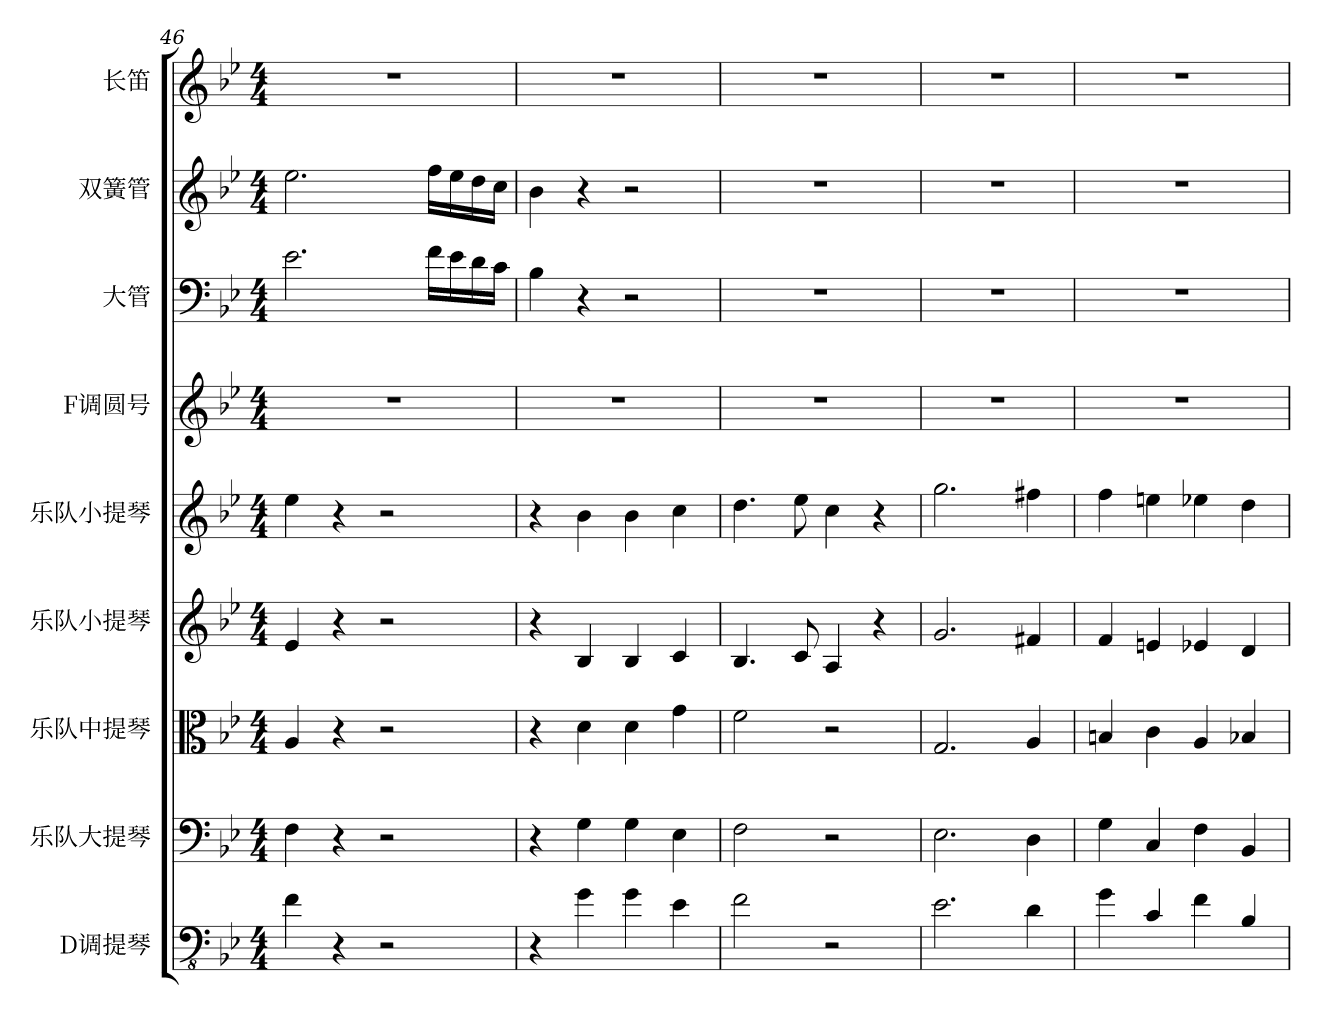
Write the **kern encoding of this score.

**kern	**kern	**kern	**kern	**kern	**kern	**kern	**kern	**kern
*part9	*part8	*part7	*part6	*part5	*part4	*part3	*part2	*part1
*staff9	*staff8	*staff7	*staff6	*staff5	*staff4	*staff3	*staff2	*staff1
*I"D调提琴	*I"乐队大提琴	*I"乐队中提琴	*I"乐队小提琴	*I"乐队小提琴	*I"F调圆号	*I"大管	*I"双簧管	*I"长笛
*clefFv4	*clefF4	*clefC3	*clefG2	*clefG2	*clefG2	*clefF4	*clefG2	*clefG2
*ITrd7c12	*	*	*	*	*ITrd4c7	*	*	*
*k[b-e-]	*k[b-e-]	*k[b-e-]	*k[b-e-]	*k[b-e-]	*k[b-e-a-]	*k[b-e-]	*k[b-e-]	*k[b-e-]
*M4/4	*M4/4	*M4/4	*M4/4	*M4/4	*M4/4	*M4/4	*M4/4	*M4/4
=46	=46	=46	=46	=46	=46	=46	=46	=46
4FF\	4F\	4A/	4e-/	4ee-\	1r	2.e-\	2.ee-\	1r
4r	4r	4r	4r	4r	.	.	.	.
2r	2r	2r	2r	2r	.	.	.	.
.	.	.	.	.	.	16f\LL	16ff\LL	.
.	.	.	.	.	.	16e-\	16ee-\	.
.	.	.	.	.	.	16d\	16dd\	.
.	.	.	.	.	.	16c\JJ	16cc\JJ	.
=47	=47	=47	=47	=47	=47	=47	=47	=47
4r	4r	4r	4r	4r	1r	4B-\	4b-\	1r
4GG\	4G\	4d\	4B-/	4b-\	.	4r	4r	.
4GG\	4G\	4d\	4B-/	4b-\	.	2r	2r	.
4EE-\	4E-\	4g\	4c/	4cc\	.	.	.	.
=48	=48	=48	=48	=48	=48	=48	=48	=48
2FF\	2F\	2f\	4.B-/	4.dd\	1r	1r	1r	1r
.	.	.	8c/	8ee-\	.	.	.	.
2r	2r	2r	4A/	4cc\	.	.	.	.
.	.	.	4r	4r	.	.	.	.
=49	=49	=49	=49	=49	=49	=49	=49	=49
2.EE-\	2.E-\	2.G/	2.g/	2.gg\	1r	1r	1r	1r
4DD\	4D\	4A/	4f#X/	4ff#X\	.	.	.	.
=50	=50	=50	=50	=50	=50	=50	=50	=50
4GG\	4G\	4Bn/	4f/	4ff\	1r	1r	1r	1r
4CC/	4C/	4c\	4en/	4een\	.	.	.	.
4FF\	4F\	4A/	4e-X/	4ee-X\	.	.	.	.
4BBB-/	4BB-/	4B-X/	4d/	4dd\	.	.	.	.
=	=	=	=	=	=	=	=	=
*-	*-	*-	*-	*-	*-	*-	*-	*-
